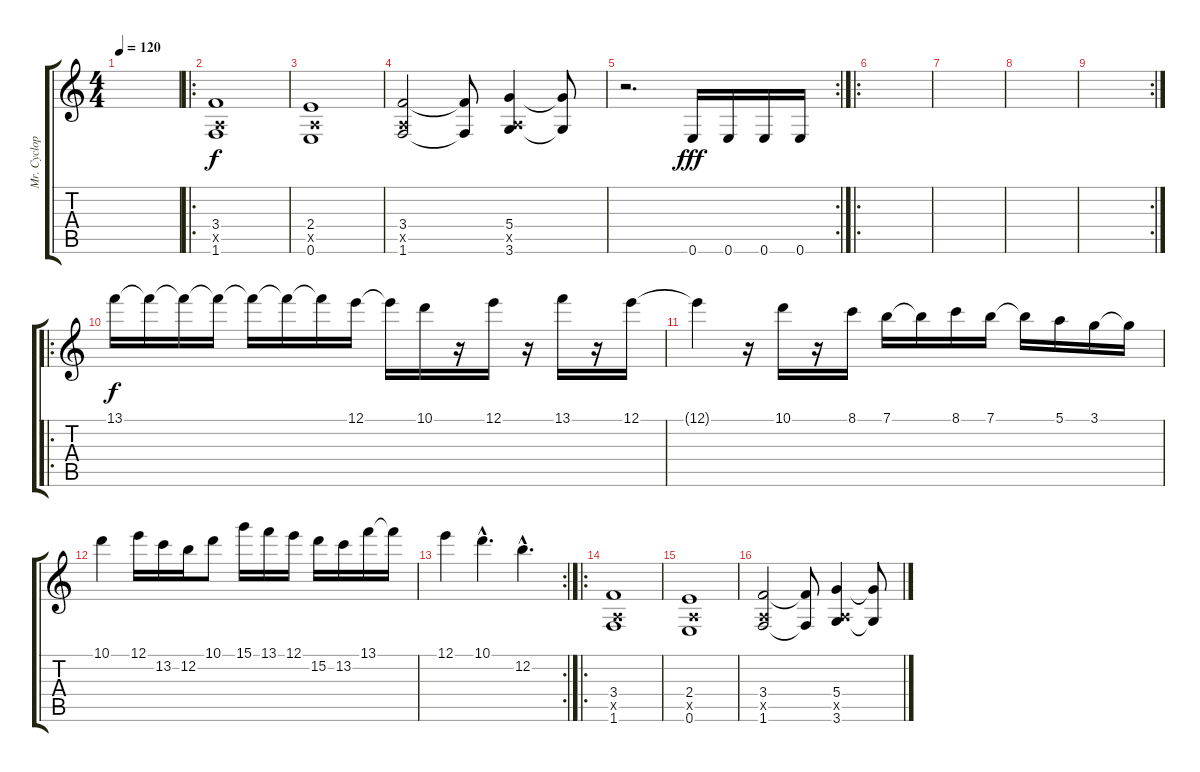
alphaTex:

\track ("Mr. Cyclop" "Mr. Cyclop") {instrument distortionguitar}
\staff {score tabs}
\tuning (E4 B3 G3 D3 A2 E2) {hide}
\ts (4 4)
\tempo 120
\clef g2
\ks c
|
\ro
(3.4 0.5{x} 1.6).1 |
(2.4 0.5{x} 0.6).1 |
(3.4 0.5{x} 1.6).2 (3.4{t} 1.6{t}).8 (5.4 0.5{x} 3.6).4 (5.4{t} 3.6{t}).8 |
\rc 2
r.2{d} 0.6.16{dy fff} 0.6.16 0.6.16 0.6.16 |
\ro
|
|
|
\rc 2
|
\ro
13.1.16{dy f instrument overdrivenguitar} 13.1{t}.16 13.1{t}.16 13.1{t}.16 13.1{t}.16 13.1{t}.16 13.1{t}.16 12.1.16 12.1{t}.16 10.1.16 r.16 12.1.16 r.16 13.1.16 r.16 12.1.16 |
12.1{t}.4 r.16 10.1.16 r.16 8.1.16 7.1.16 7.1{t}.16 8.1.16 7.1.16 7.1{t}.16 5.1.16 3.1.16 3.1{t}.16 |
10.1.4 12.1.16 13.2.16 12.2.16 10.1.8 15.1.16 13.1.16 12.1.16 15.2.16 13.2.16 13.1.16 13.1{t}.16 |
\rc 2
12.1.4 10.1{hac}.4{d} 12.2{hac}.4{d} |
\ro
(3.4 0.5{x} 1.6).1{instrument distortionguitar} |
(2.4 0.5{x} 0.6).1 |
(3.4 0.5{x} 1.6).2 (3.4{t} 1.6{t}).8 (5.4 0.5{x} 3.6).4 (5.4{t} 3.6{t}).8
